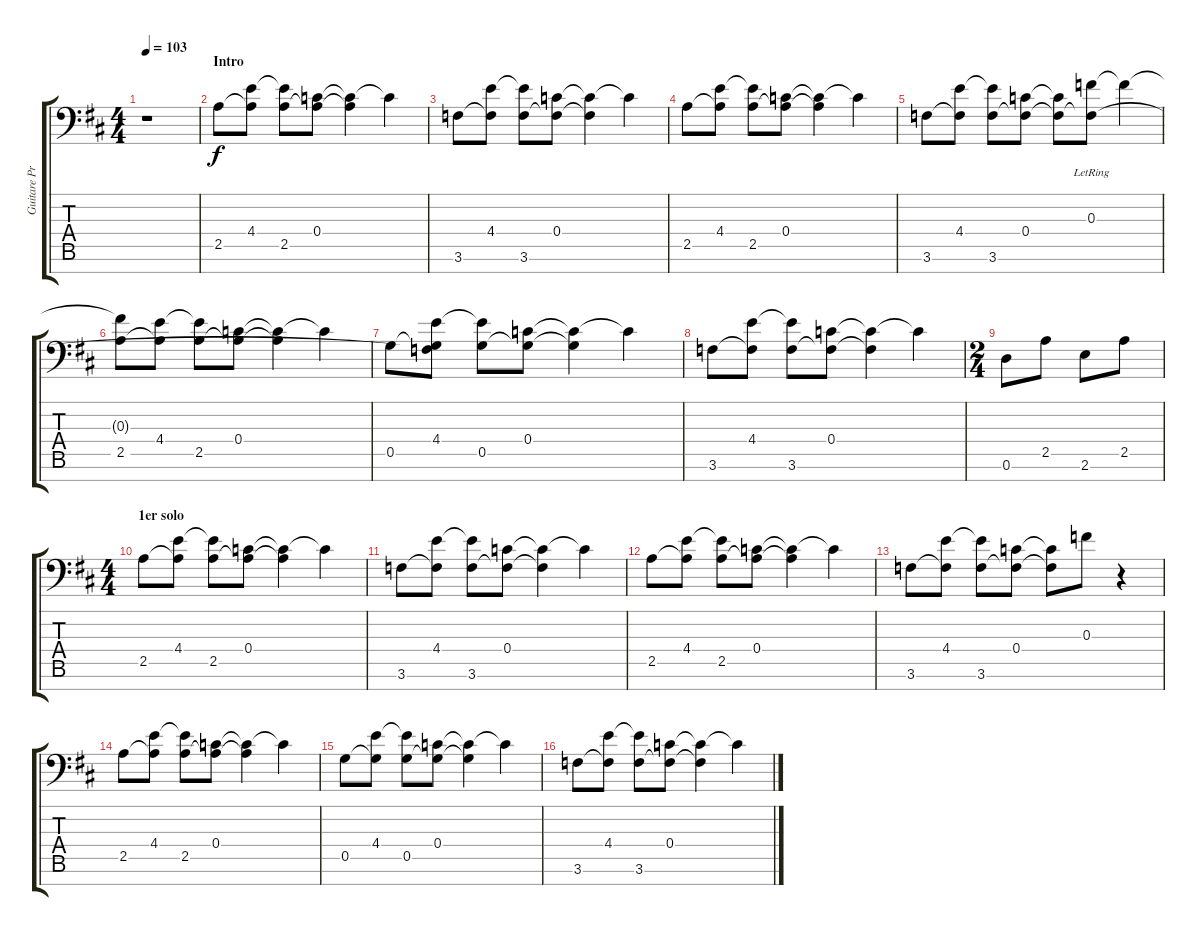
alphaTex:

\track ("Guitare Prin." "Guitare Pr") {instrument electricguitarclean}
\staff {score tabs}
\tuning (D4 A3 F3 C3 G2 D2 A1) {hide}
\ts (4 4)
\tempo 103
\clef f4
\ks bminor
r.1{dy f instrument electricguitarclean} |
\section ("" "Intro")
2.5.8 (4.4 2.5{t}).8 (4.4{t} 2.5).8 (0.4 2.5{t}).8 (0.4{t} 2.5{t}).4 0.4{t}.4 |
3.6.8 (4.4 3.6{t}).8 (4.4{t} 3.6).8 (0.4 3.6{t}).8 (0.4{t} 3.6{t}).4 0.4{t}.4 |
2.5.8 (4.4 2.5{t}).8 (4.4{t} 2.5).8 (0.4 2.5{t}).8 (0.4{t} 2.5{t}).4 0.4{t}.4 |
3.6.8 (4.4 3.6{t}).8 (4.4{t} 3.6).8 (0.4 3.6{t}).8 (0.4{t} 3.6{t}).8 (0.3{lr} 3.6{t}).8 0.3{t}.4 |
(0.3{t} 2.5).8 (4.4 2.5{t}).8 (4.4{t} 2.5).8 (0.4 2.5{t}).8 (0.4{t} 2.5{t}).4 0.4{t}.4 |
0.5.8 (4.4 0.5{t} 3.6{t}).8 (4.4{t} 0.5).8 (0.4 0.5{t}).8 (0.4{t} 0.5{t}).4 0.4{t}.4 |
3.6.8 (4.4 3.6{t}).8 (4.4{t} 3.6).8 (0.4 3.6{t}).8 (0.4{t} 3.6{t}).4 0.4{t}.4 |
\ts (2 4)
0.6.8 2.5.8 2.6.8 2.5.8 |
\ts (4 4)
\section ("" "1er solo")
2.5.8 (4.4 2.5{t}).8 (4.4{t} 2.5).8 (0.4 2.5{t}).8 (0.4{t} 2.5{t}).4 0.4{t}.4 |
3.6.8 (4.4 3.6{t}).8 (4.4{t} 3.6).8 (0.4 3.6{t}).8 (0.4{t} 3.6{t}).4 0.4{t}.4 |
2.5.8 (4.4 2.5{t}).8 (4.4{t} 2.5).8 (0.4 2.5{t}).8 (0.4{t} 2.5{t}).4 0.4{t}.4 |
3.6.8 (4.4 3.6{t}).8 (4.4{t} 3.6).8 (0.4 3.6{t}).8 (0.4{t} 3.6{t}).8 0.3.8 r.4 |
2.5.8 (4.4 2.5{t}).8 (4.4{t} 2.5).8 (0.4 2.5{t}).8 (0.4{t} 2.5{t}).4 0.4{t}.4 |
0.5.8 (4.4 0.5{t}).8 (4.4{t} 0.5).8 (0.4 0.5{t}).8 (0.4{t} 0.5{t}).4 0.4{t}.4 |
3.6.8 (4.4 3.6{t}).8 (4.4{t} 3.6).8 (0.4 3.6{t}).8 (0.4{t} 3.6{t}).4 0.4{t}.4
